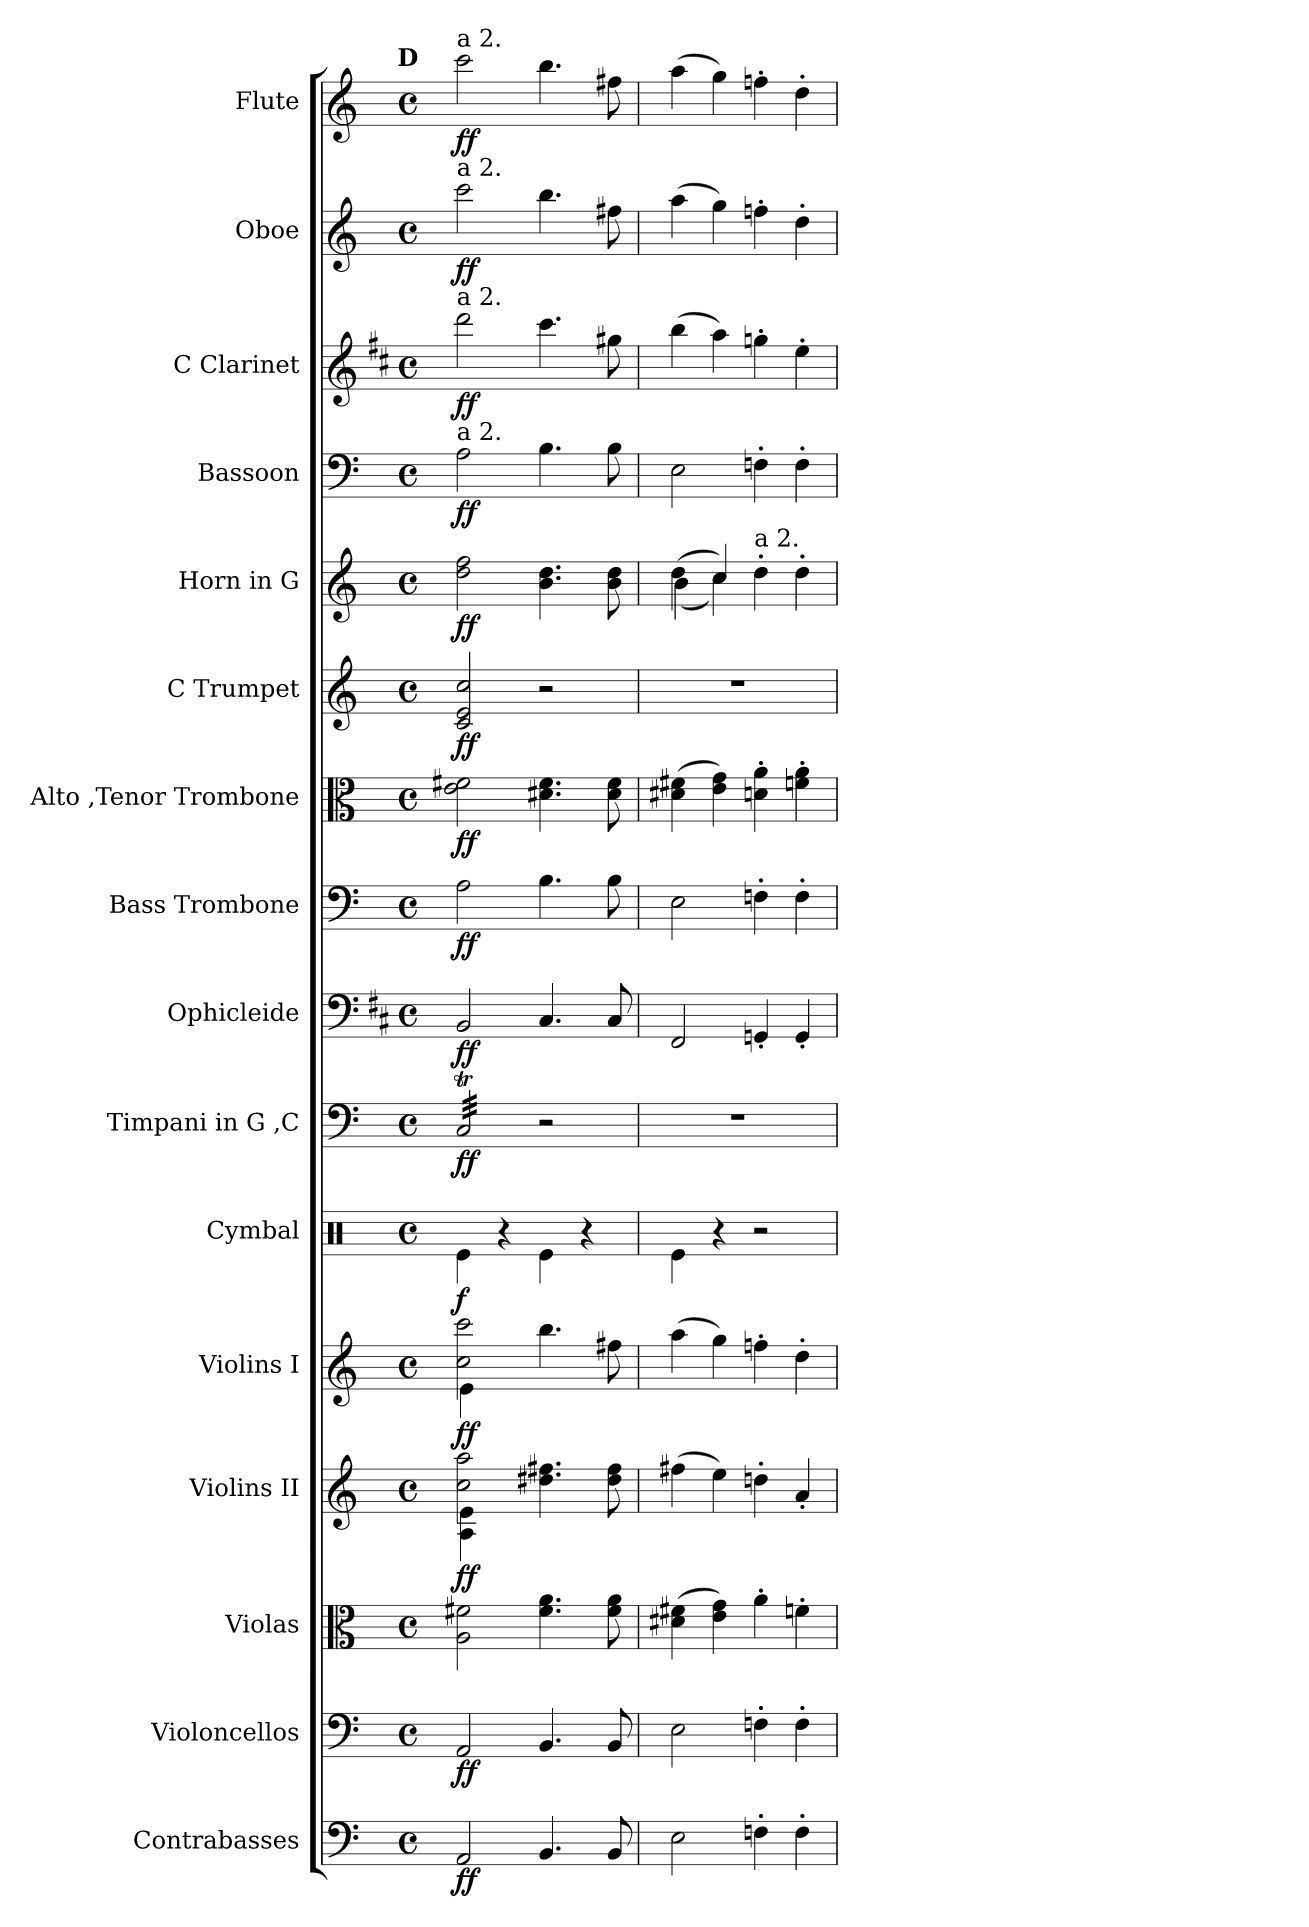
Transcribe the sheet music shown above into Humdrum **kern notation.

**kern	**dynam	**kern	**dynam	**kern	**kern	**dynam	**kern	**dynam	**kern	**dynam	**kern	**dynam	**kern	**dynam	**kern	**dynam	**kern	**dynam	**kern	**dynam	**kern	**dynam	**kern	**dynam	**kern	**dynam	**kern	**dynam	**kern	**dynam
*part16	*part16	*part15	*part15	*part14	*part13	*part13	*part12	*part12	*part11	*part11	*part10	*part10	*part9	*part9	*part8	*part8	*part7	*part7	*part6	*part6	*part5	*part5	*part4	*part4	*part3	*part3	*part2	*part2	*part1	*part1
*staff16	*staff16	*staff15	*staff15	*staff14	*staff13	*staff13	*staff12	*staff12	*staff11	*staff11	*staff10	*staff10	*staff9	*staff9	*staff8	*staff8	*staff7	*staff7	*staff6	*staff6	*staff5	*staff5	*staff4	*staff4	*staff3	*staff3	*staff2	*staff2	*staff1	*staff1
*I"Contrabasses	*	*I"Violoncellos	*	*I"Violas	*I"Violins II	*	*I"Violins I	*	*I"Cymbal	*	*I"Timpani in G ,C	*	*I"Ophicleide	*	*I"Bass Trombone	*	*I"Alto ,Tenor Trombone	*	*I"C Trumpet	*	*I"Horn in G	*	*I"Bassoon	*	*I"C Clarinet	*	*I"Oboe	*	*I"Flute	*
*I'Cbs.	*	*I'Vcs.	*	*I'Vlas.	*I'Vlns II.	*	*I'Vlns I.	*	*I'Cym.	*	*I'Timp.	*	*I'Oph.	*	*I'B. Tbn.	*	*I'A,T Tbn.	*	*I'C Tpt.	*	*	*	*I'Bsn.	*	*I'C Cl.	*	*I'Ob.	*	*I'Fl.	*
*clefF4	*	*clefF4	*	*clefC3	*clefG2	*	*clefG2	*	*clefX	*	*clefF4	*	*clefF4	*	*clefF4	*	*clefC3	*	*clefG2	*	*clefG2	*	*clefF4	*	*clefG2	*	*clefG2	*	*clefG2	*
*ITrd7c12	*	*	*	*	*	*	*	*	*	*	*	*	*ITrd1c2	*	*	*	*	*	*	*	*ITrd3c5	*	*	*	*ITrd1c2	*	*	*	*	*
*k[]	*	*k[]	*	*k[]	*k[]	*	*k[]	*	*k[]	*	*k[]	*	*k[]	*	*k[]	*	*k[]	*	*k[]	*	*k[f#]	*	*k[]	*	*k[]	*	*k[]	*	*k[]	*
*M4/4	*	*M4/4	*	*M4/4	*M4/4	*	*M4/4	*	*M4/4	*	*M4/4	*	*M4/4	*	*M4/4	*	*M4/4	*	*M4/4	*	*M4/4	*	*M4/4	*	*M4/4	*	*M4/4	*	*M4/4	*
*met(c)	*	*met(c)	*	*met(c)	*met(c)	*	*met(c)	*	*met(c)	*	*met(c)	*	*met(c)	*	*met(c)	*	*met(c)	*	*met(c)	*	*met(c)	*	*met(c)	*	*met(c)	*	*met(c)	*	*met(c)	*
!!LO:REH:place=s1:a:B:enc=none:fs=18:t=D
=51	=51	=51	=51	=51	=51	=51	=51	=51	=51	=51	=51	=51	=51	=51	=51	=51	=51	=51	=51	=51	=51	=51	=51	=51	=51	=51	=51	=51	=51	=51
*	*	*	*	*	*^	*	*^	*	*	*	*	*	*	*	*	*	*	*	*	*	*	*	*	*	*	*	*	*	*	*
!	!	!	!	!	!	!	!	!	!	!	!	!	!	!	!	!	!	!	!	!	!	!	!	!	!	!	!	!	!	!	!LO:TX:a:t=a 2.	!
!	!	!	!	!	!	!	!	!	!	!	!	!	!	!	!	!	!	!	!	!	!	!	!	!	!	!	!	!	!LO:TX:a:t=a 2.	!	!	!
!	!	!	!	!	!	!	!	!	!	!	!	!	!	!	!	!	!	!	!	!	!	!	!	!	!	!	!LO:TX:a:t=a 2.	!	!	!	!	!
!	!	!	!	!	!	!	!	!	!	!	!	!	!	!	!	!	!	!	!	!	!	!	!	!	!LO:TX:a:t=a 2.	!	!	!	!	!	!	!
!	!LO:DY:b	!	!LO:DY:b	!	!	!	!LO:DY:b	!	!	!LO:DY:b	!	!LO:DY:b	!	!LO:DY:b	!	!LO:DY:b	!	!LO:DY:b	!	!LO:DY:b	!	!LO:DY:b	!	!LO:DY:b	!	!LO:DY:b	!	!LO:DY:b	!	!LO:DY:b	!	!LO:DY:b
*	*	*	*	*	*	*	*	*	*	*	*	*	*tremolo	*	*	*	*	*	*	*	*	*	*	*	*	*	*	*	*	*	*	*
2AAA/	ff	2AA/	ff	2A\ 2f#X\	2cc\ 2aa\	4A\ 4e\	ff	2cc\ 2ccc\	4e\	ff	4Re\	f	32CT/LLL	ff	2AA/	ff	2A\	ff	2e\ 2f#X\	ff	2c/ 2e/ 2cc/	ff	2a\ 2cc\	ff	2A\	ff	2ccc\	ff	2ccc\	ff	2ccc\	ff
.	.	.	.	.	.	.	.	.	.	.	.	.	32CT/	.	.	.	.	.	.	.	.	.	.	.	.	.	.	.	.	.	.	.
.	.	.	.	.	.	.	.	.	.	.	.	.	32CT/	.	.	.	.	.	.	.	.	.	.	.	.	.	.	.	.	.	.	.
.	.	.	.	.	.	.	.	.	.	.	.	.	32CT/	.	.	.	.	.	.	.	.	.	.	.	.	.	.	.	.	.	.	.
.	.	.	.	.	.	.	.	.	.	.	.	.	32CT/	.	.	.	.	.	.	.	.	.	.	.	.	.	.	.	.	.	.	.
.	.	.	.	.	.	.	.	.	.	.	.	.	32CT/	.	.	.	.	.	.	.	.	.	.	.	.	.	.	.	.	.	.	.
.	.	.	.	.	.	.	.	.	.	.	.	.	32CT/	.	.	.	.	.	.	.	.	.	.	.	.	.	.	.	.	.	.	.
.	.	.	.	.	.	.	.	.	.	.	.	.	32CT/	.	.	.	.	.	.	.	.	.	.	.	.	.	.	.	.	.	.	.
.	.	.	.	.	.	2.ryy	.	.	2.ryy	.	4r	.	32CT/	.	.	.	.	.	.	.	.	.	.	.	.	.	.	.	.	.	.	.
.	.	.	.	.	.	.	.	.	.	.	.	.	32CT/	.	.	.	.	.	.	.	.	.	.	.	.	.	.	.	.	.	.	.
.	.	.	.	.	.	.	.	.	.	.	.	.	32CT/	.	.	.	.	.	.	.	.	.	.	.	.	.	.	.	.	.	.	.
.	.	.	.	.	.	.	.	.	.	.	.	.	32CT/	.	.	.	.	.	.	.	.	.	.	.	.	.	.	.	.	.	.	.
.	.	.	.	.	.	.	.	.	.	.	.	.	32CT/	.	.	.	.	.	.	.	.	.	.	.	.	.	.	.	.	.	.	.
.	.	.	.	.	.	.	.	.	.	.	.	.	32CT/	.	.	.	.	.	.	.	.	.	.	.	.	.	.	.	.	.	.	.
.	.	.	.	.	.	.	.	.	.	.	.	.	32CT/	.	.	.	.	.	.	.	.	.	.	.	.	.	.	.	.	.	.	.
.	.	.	.	.	.	.	.	.	.	.	.	.	32CT/JJJ	.	.	.	.	.	.	.	.	.	.	.	.	.	.	.	.	.	.	.
*	*	*	*	*	*	*	*	*	*	*	*	*	*Xtremolo	*	*	*	*	*	*	*	*	*	*	*	*	*	*	*	*	*	*	*
4.BBB/	.	4.BB/	.	4.f#\ 4.a\	4.dd#X\ 4.ff#X\	.	.	4.bb\	.	.	4Re\	.	2r	.	4.BB/	.	4.B\	.	4.d#X\ 4.f#\	.	2r	.	4.f#\ 4.a\	.	4.B\	.	4.bb\	.	4.bb\	.	4.bb\	.
.	.	.	.	.	.	.	.	.	.	.	4r	.	.	.	.	.	.	.	.	.	.	.	.	.	.	.	.	.	.	.	.	.
8BBB/	.	8BB/	.	8f#\ 8a\	8dd#\ 8ff#\	.	.	8ff#X\	.	.	.	.	.	.	8BB/	.	8B\	.	8d#\ 8f#\	.	.	.	8f#\ 8a\	.	8B\	.	8ff#X\	.	8ff#X\	.	8ff#X\	.
*	*	*	*	*	*v	*v	*	*	*	*	*	*	*	*	*	*	*	*	*	*	*	*	*	*	*	*	*	*	*	*	*	*
*	*	*	*	*	*	*	*v	*v	*	*	*	*	*	*	*	*	*	*	*	*	*	*	*	*	*	*	*	*	*	*	*
=52	=52	=52	=52	=52	=52	=52	=52	=52	=52	=52	=52	=52	=52	=52	=52	=52	=52	=52	=52	=52	=52	=52	=52	=52	=52	=52	=52	=52	=52	=52
*	*	*	*	*	*	*	*	*	*	*	*	*	*	*	*	*	*	*	*	*	*^	*	*	*	*	*	*	*	*	*
2EE\	.	2E\	.	(4d#X\ 4f#X\	(4ff#X\	.	(4aa\	.	4Re\	.	1r	.	2EE/	.	2E\	.	(4d#X\ 4f#X\	.	1r	.	(4a\	(4f#\	.	2E\	.	(4aa\	.	(4aa\	.	(4aa\	.
.	.	.	.	4e\ 4g\)	4ee\)	.	4gg\)	.	4r	.	.	.	.	.	.	.	4e\ 4g\)	.	.	.	4g/)	4g\)	.	.	.	4gg\)	.	4gg\)	.	4gg\)	.
!	!	!	!	!	!	!	!	!	!	!	!	!	!	!	!	!	!	!	!	!	!LO:TX:a:t=a 2.	!	!	!	!	!	!	!	!	!	!
4FFn'\	.	4Fn'\	.	4a'\	4ddn'\	.	4ffn'\	.	2r	.	.	.	4FFn'/	.	4Fn'\	.	4dn\' 4a\'	.	.	.	4a'\	2ryy	.	4Fn'\	.	4ffn'\	.	4ffn'\	.	4ffn'\	.
4FF'\	.	4F'\	.	4fn'\	4a'/	.	4dd'\	.	.	.	.	.	4FF'/	.	4F'\	.	4fn\' 4a\'	.	.	.	4a'\	.	.	4F'\	.	4dd'\	.	4dd'\	.	4dd'\	.
*	*	*	*	*	*	*	*	*	*	*	*	*	*	*	*	*	*	*	*	*	*v	*v	*	*	*	*	*	*	*	*	*
=	=	=	=	=	=	=	=	=	=	=	=	=	=	=	=	=	=	=	=	=	=	=	=	=	=	=	=	=	=	=
*-	*-	*-	*-	*-	*-	*-	*-	*-	*-	*-	*-	*-	*-	*-	*-	*-	*-	*-	*-	*-	*-	*-	*-	*-	*-	*-	*-	*-	*-	*-
